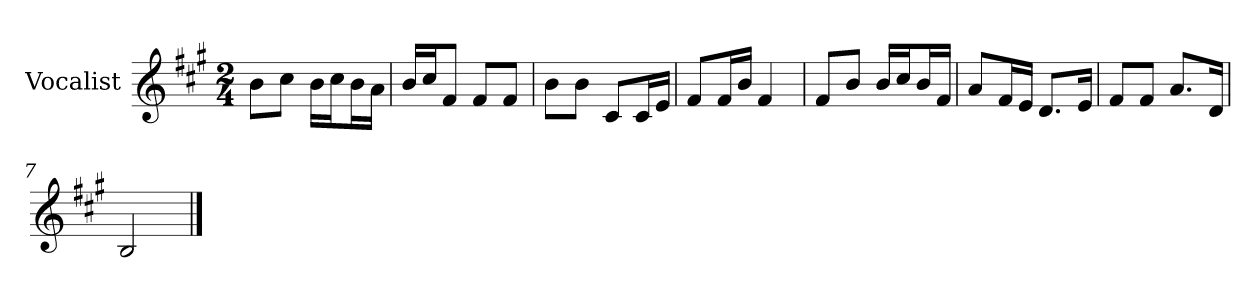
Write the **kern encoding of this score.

**kern
*part1
*staff1
*I"Vocalist
*k[f#c#g#]
*A:
*M2/4
=
8bL
8cc#J
16bLL
16cc#J
16bL
16aJJ
=1
16bLL
16cc#J
8f#J
8f#L
8f#J
=2
8bL
8bJ
8c#L
16c#L
16eJJ
=3
8f#L
16f#L
16bJJ
4f#
=4
8f#L
8bJ
16bLL
16cc#J
16bL
16f#JJ
=5
8aL
16f#L
16eJJ
8.dL
16eJk
=6
8f#L
8f#J
8.aL
16dJk
=7
2B
==
*-
